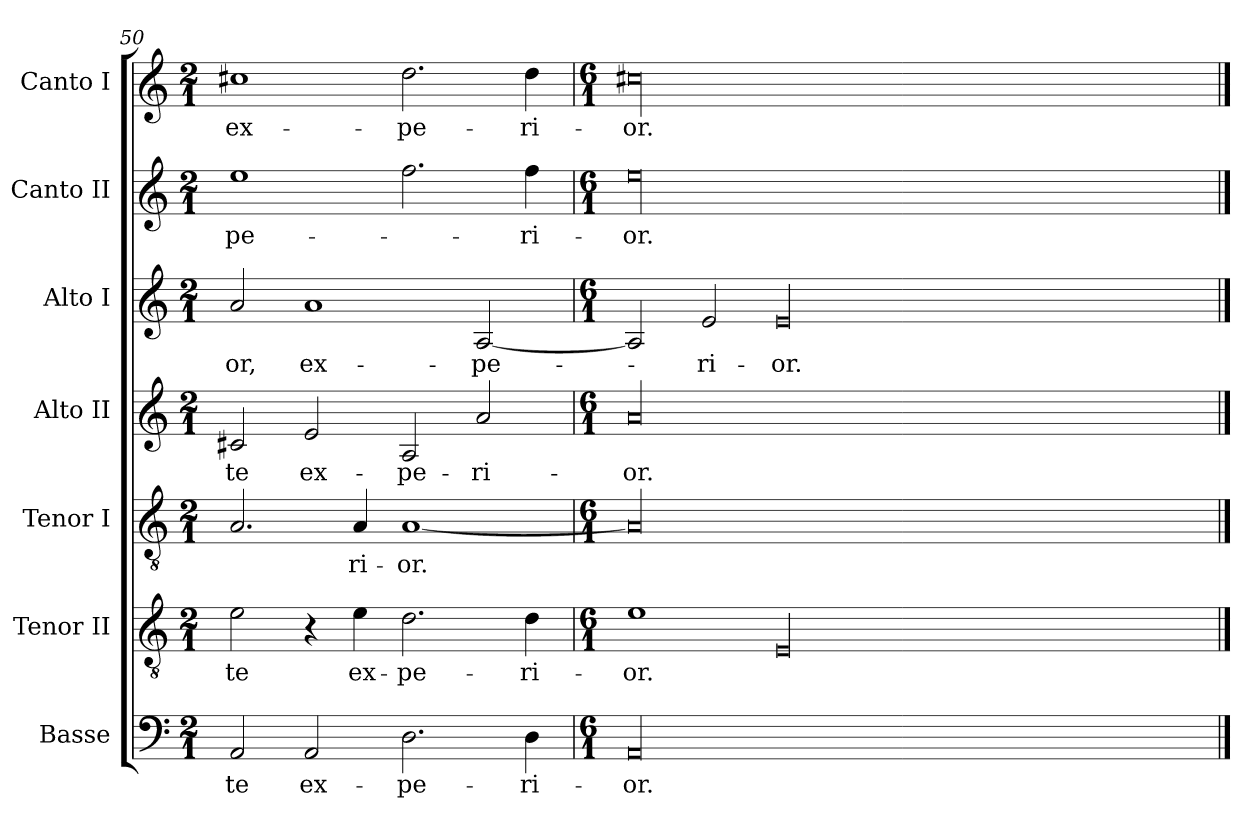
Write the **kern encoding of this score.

**kern	**text	**kern	**text	**kern	**text	**kern	**text	**kern	**text	**kern	**text	**kern	**text
*part7	*part7	*part6	*part6	*part5	*part5	*part4	*part4	*part3	*part3	*part2	*part2	*part1	*part1
*staff7	*staff7	*staff6	*staff6	*staff5	*staff5	*staff4	*staff4	*staff3	*staff3	*staff2	*staff2	*staff1	*staff1
*I"Basse	*	*I"Tenor II	*	*I"Tenor I	*	*I"Alto II	*	*I"Alto I	*	*I"Canto II	*	*I"Canto I	*
*clefF4	*	*clefGv2	*	*clefGv2	*	*clefG2	*	*clefG2	*	*clefG2	*	*clefG2	*
*k[]	*	*k[]	*	*k[]	*	*k[]	*	*k[]	*	*k[]	*	*k[]	*
*C:	*	*C:	*	*C:	*	*C:	*	*C:	*	*C:	*	*C:	*
*M2/1	*	*M2/1	*	*M2/1	*	*M2/1	*	*M2/1	*	*M2/1	*	*M2/1	*
=50	=50	=50	=50	=50	=50	=50	=50	=50	=50	=50	=50	=50	=50
2AA/	te	2e\	te	2.A/	.	2c#X/	te	2a/	-or,	1ee\	-pe-	1cc#X\	ex-
2AA/	ex-	4r	.	.	.	2e/	ex-	1a/	ex-	.	.	.	.
.	.	4e\	ex-	4A/	-ri-	.	.	.	.	.	.	.	.
2.D\	-pe-	2.d\	-pe-	[1A/	-or.	2A/	-pe-	.	.	2.ff\	.	2.dd\	-pe-
.	.	.	.	.	.	2a/	-ri-	[2A/	-pe-	.	.	.	.
4D\	-ri-	4d\	-ri-	.	.	.	.	.	.	4ff\	-ri-	4dd\	-ri-
=51	=51	=51	=51	=51	=51	=51	=51	=51	=51	=51	=51	=51	=51
*M6/1	*	*M6/1	*	*M6/1	*	*M6/1	*	*M6/1	*	*M6/1	*	*M6/1	*
00AA/	-or.	1e\	-or.	00A/]	.	00a/	-or.	2A/]	.	00ee\	-or.	00cc#X\	-or.
.	.	.	.	.	.	.	.	2e/	-ri-	.	.	.	.
.	.	00E/	.	.	.	.	.	00e/	-or.	.	.	.	.
0ryy	.	.	.	0ryy	.	0ryy	.	.	.	0ryy	.	0ryy	.
.	.	1ryy	.	.	.	.	.	1ryy	.	.	.	.	.
==	==	==	==	==	==	==	==	==	==	==	==	==	==
*-	*-	*-	*-	*-	*-	*-	*-	*-	*-	*-	*-	*-	*-
